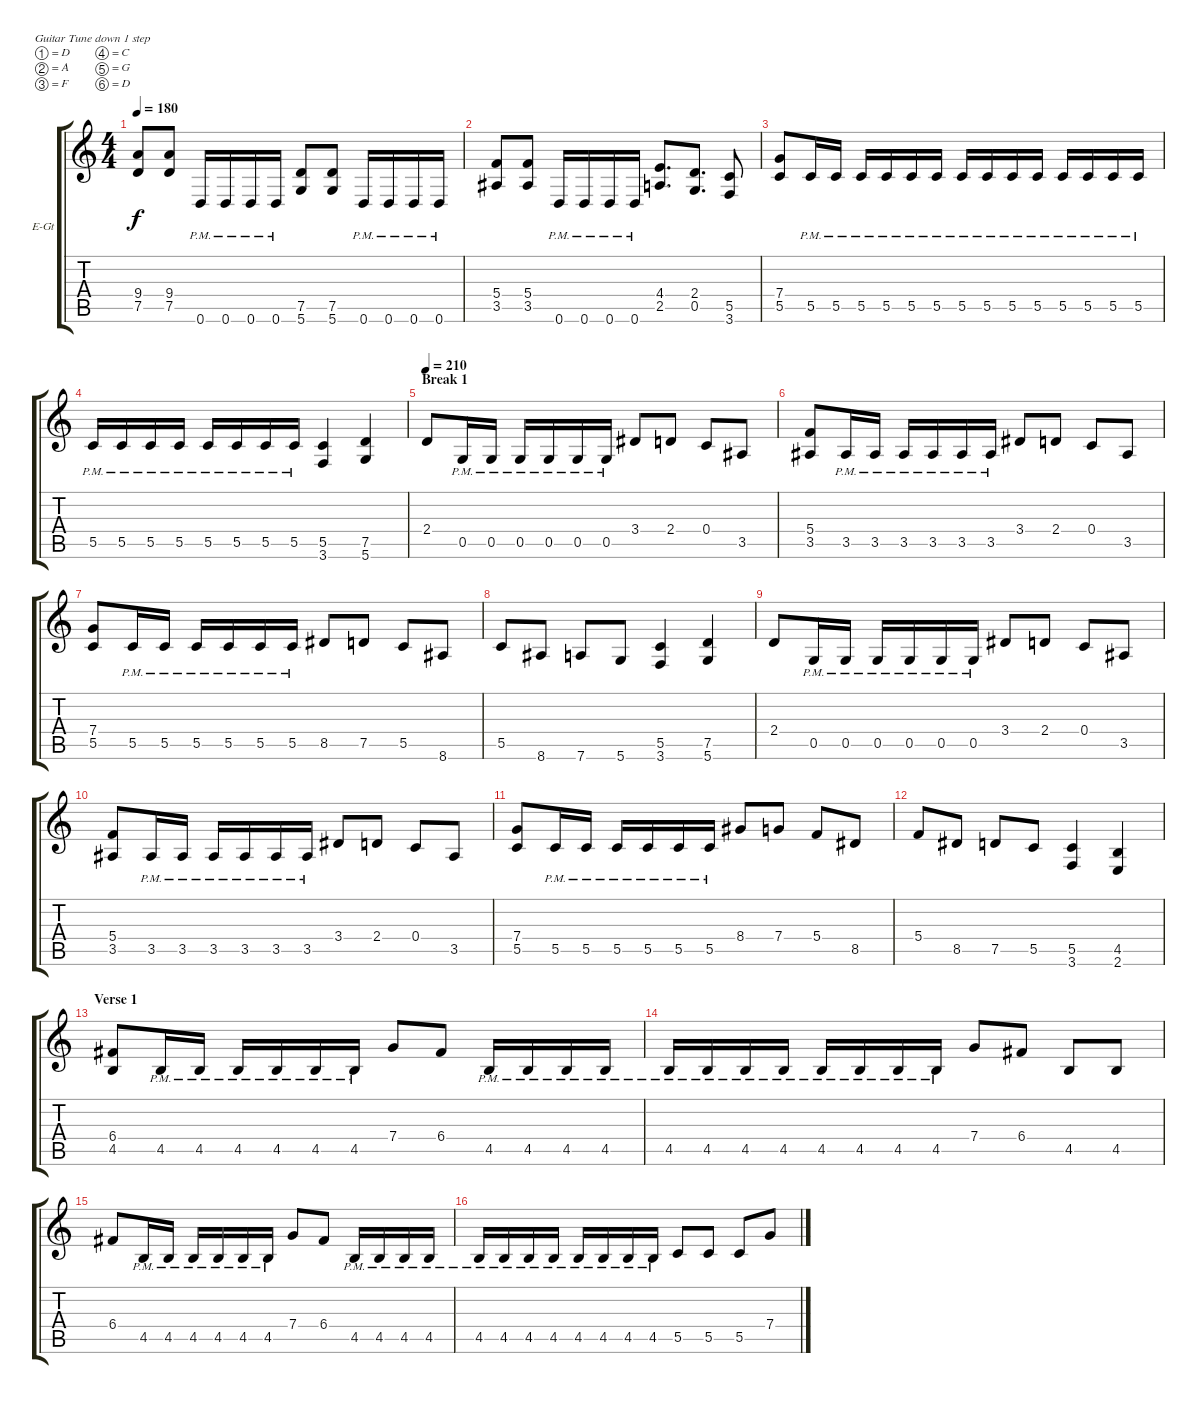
\defaultSystemsLayout 4
\bracketExtendMode groupsimilarinstruments
\firstSystemTrackNameOrientation horizontal
\otherSystemsTrackNameOrientation horizontal
\track ("Sami" "E-Gt") {instrument distortionguitar}
\staff {score tabs}
\tuning (D4 A3 F3 C3 G2 D2)
\ts (4 4)
\tempo 180
\clef g2
\ks c
(9.4 7.5).8{dy f} (9.4 7.5).8 0.6{pm}.16 0.6{pm}.16 0.6{pm}.16 0.6{pm}.16 (7.5 5.6).8 (7.5 5.6).8 0.6{pm}.16 0.6{pm}.16 0.6{pm}.16 0.6{pm}.16 |
(5.4 3.5).8 (5.4 3.5).8 0.6{pm}.16 0.6{pm}.16 0.6{pm}.16 0.6{pm}.16 (4.4 2.5).8{d} (2.4 0.5).8{d} (5.5 3.6).8 |
(7.4 5.5).8 5.5{pm}.16 5.5{pm}.16 5.5{pm}.16 5.5{pm}.16 5.5{pm}.16 5.5{pm}.16 5.5{pm}.16 5.5{pm}.16 5.5{pm}.16 5.5{pm}.16 5.5{pm}.16 5.5{pm}.16 5.5{pm}.16 5.5{pm}.16 |
5.5{pm}.16 5.5{pm}.16 5.5{pm}.16 5.5{pm}.16 5.5{pm}.16 5.5{pm}.16 5.5{pm}.16 5.5{pm}.16 (5.5 3.6).4 (7.5 5.6).4 |
\section ("" "Break 1")
\tempo 210
2.4.8 0.5{pm}.16 0.5{pm}.16 0.5{pm}.16 0.5{pm}.16 0.5{pm}.16 0.5{pm}.16 3.4.8 2.4.8 0.4.8 3.5.8 |
(5.4 3.5).8 3.5{pm}.16 3.5{pm}.16 3.5{pm}.16 3.5{pm}.16 3.5{pm}.16 3.5{pm}.16 3.4.8 2.4.8 0.4.8 3.5.8 |
(7.4 5.5).8 5.5{pm}.16 5.5{pm}.16 5.5{pm}.16 5.5{pm}.16 5.5{pm}.16 5.5{pm}.16 8.5.8 7.5.8 5.5.8 8.6.8 |
5.5.8 8.6.8 7.6.8 5.6.8 (5.5 3.6).4 (7.5 5.6).4 |
2.4.8 0.5{pm}.16 0.5{pm}.16 0.5{pm}.16 0.5{pm}.16 0.5{pm}.16 0.5{pm}.16 3.4.8 2.4.8 0.4.8 3.5.8 |
(5.4 3.5).8 3.5{pm}.16 3.5{pm}.16 3.5{pm}.16 3.5{pm}.16 3.5{pm}.16 3.5{pm}.16 3.4.8 2.4.8 0.4.8 3.5.8 |
(7.4 5.5).8 5.5{pm}.16 5.5{pm}.16 5.5{pm}.16 5.5{pm}.16 5.5{pm}.16 5.5{pm}.16 8.4.8 7.4.8 5.4.8 8.5.8 |
5.4.8 8.5.8 7.5.8 5.5.8 (5.5 3.6).4 (4.5 2.6).4 |
\section ("" "Verse 1")
(6.4 4.5).8 4.5{pm}.16 4.5{pm}.16 4.5{pm}.16 4.5{pm}.16 4.5{pm}.16 4.5{pm}.16 7.4.8 6.4.8 4.5{pm}.16 4.5{pm}.16 4.5{pm}.16 4.5{pm}.16 |
4.5{pm}.16 4.5{pm}.16 4.5{pm}.16 4.5{pm}.16 4.5{pm}.16 4.5{pm}.16 4.5{pm}.16 4.5{pm}.16 7.4.8 6.4.8 4.5.8 4.5.8 |
6.4.8 4.5{pm}.16 4.5{pm}.16 4.5{pm}.16 4.5{pm}.16 4.5{pm}.16 4.5{pm}.16 7.4.8 6.4.8 4.5{pm}.16 4.5{pm}.16 4.5{pm}.16 4.5{pm}.16 |
4.5{pm}.16 4.5{pm}.16 4.5{pm}.16 4.5{pm}.16 4.5{pm}.16 4.5{pm}.16 4.5{pm}.16 4.5{pm}.16 5.5.8 5.5.8 5.5.8 7.4.8
